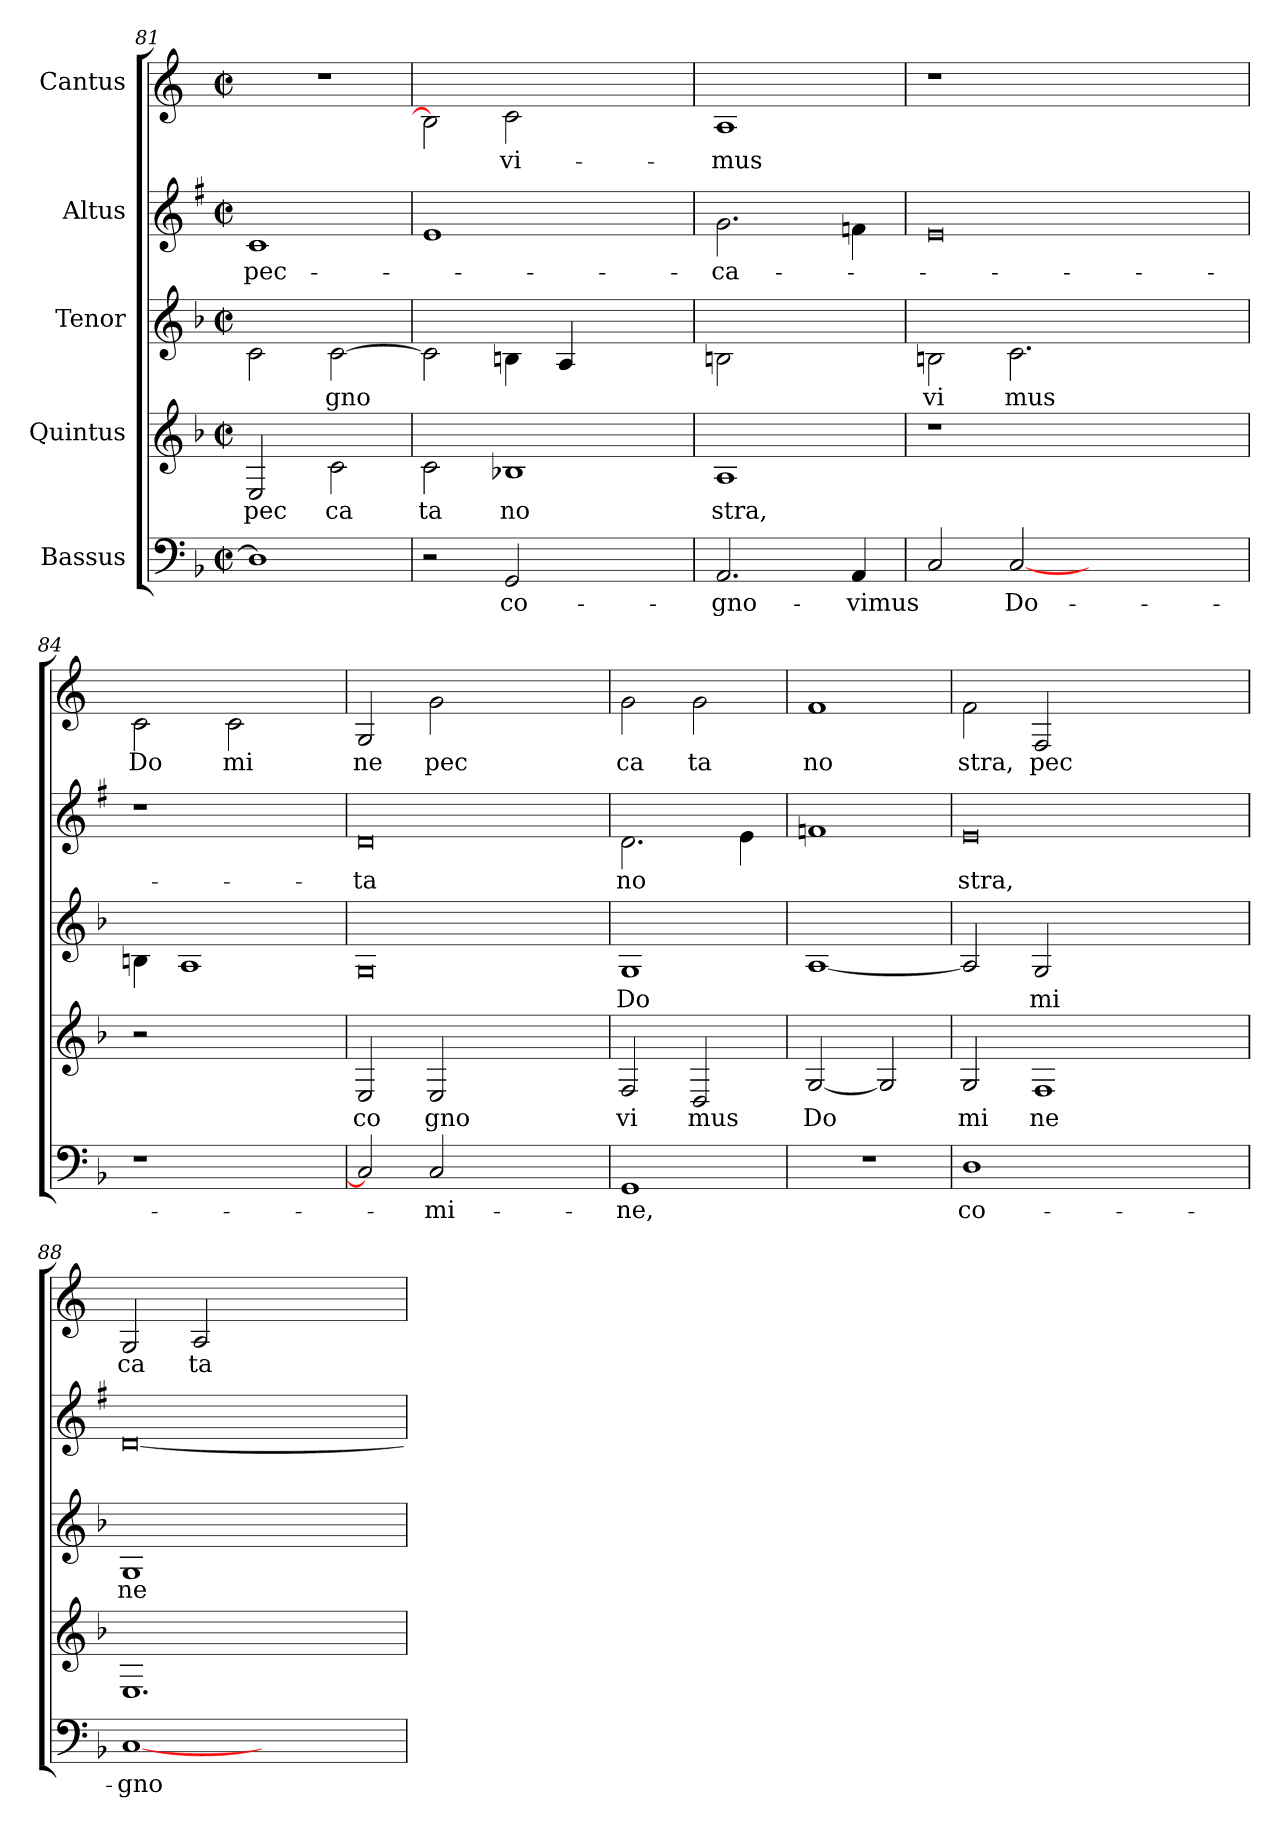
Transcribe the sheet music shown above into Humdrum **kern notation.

**kern	**text	**kern	**text	**kern	**text	**kern	**text	**kern	**text
*part5	*part5	*part4	*part4	*part3	*part3	*part2	*part2	*part1	*part1
*staff5	*staff5	*staff4	*staff4	*staff3	*staff3	*staff2	*staff2	*staff1	*staff1
*I"Bassus	*	*I"Quintus	*	*I"Tenor	*	*I"Altus	*	*I"Cantus	*
*clefF4	*	*clefG2	*	*clefG2	*	*clefG2	*	*clefG2	*
*k[b-]	*	*k[b-]	*	*k[b-]	*	*k[f#]	*	*k[]	*
*F:	*	*F:	*	*F:	*	*G:	*	*C:	*
*M2/2	*	*M2/2	*	*M2/2	*	*M2/2	*	*M2/2	*
*met(c|)	*	*met(c|)	*	*met(c|)	*	*met(c|)	*	*met(c|)	*
=81	=81	=81	=81	=81	=81	=81	=81	=81	=81
!	!	!	!LO:LY:b	!	!	!	!LO:LY:b	!	!
1D]	.	2E/	pec	2c\	.	1c	pec-	1r	.
!	!	!	!LO:LY:b	!	!LO:LY:b	!	!	!	!
.	.	2c\	ca	[2c\	gno	.	.	.	.
!!LO:LB:g=z
=82	=82	=82	=82	=82	=82	=82	=82	=82	=82
!	!	!	!LO:LY:b	!	!	!	!	!	!
2r	.	2c\	ta	2c\]	.	1e	.	2B\]	.
!	!LO:LY:b	!	!LO:LY:b	!	!	!	!	!	!LO:LY:b
2GG/	co-	1B-X	no	4Bn\	.	.	.	2c\	-vi-
.	.	.	.	4A/	.	.	.	.	.
2ryy	.	.	.	2ryy	.	2ryy	.	2ryy	.
=83	=83	=83	=83	=83	=83	=83	=83	=83	=83
!	!LO:LY:b	!	!LO:LY:b	!	!	!	!LO:LY:b	!	!LO:LY:b
2.AA/	-gno-	1A	stra,	2Bn\	.	2.g\	-ca-	1A	-mus
.	.	.	.	2ryy	.	.	.	.	.
!	!LO:LY:b	!	!	!	!	!	!	!	!
4AA/	-vimus	.	.	.	.	4fn\	.	.	.
!!LO:LB:g=z
=83A	=83A	=83A	=83A	=83A	=83A	=83A	=83A	=83A	=83A
!	!	!	!	!	!LO:LY:b	!	!	!	!
2C/	.	1r	.	2Bn\	vi	0e	.	1r	.
!	!LO:LY:b	!	!	!	!LO:LY:b	!	!	!	!
[2C/	Do-	.	.	2.c\	mus	.	.	.	.
1ryy	.	1ryy	.	.	.	.	.	1ryy	.
.	.	.	.	2.ryy	.	.	.	.	.
!!LO:LB:g=z
=84	=84	=84	=84	=84	=84	=84	=84	=84	=84
!	!	!	!	!	!	!	!	!	!LO:LY:b
1r	.	2r	.	4Bn\	.	1r	.	2c\	Do
.	.	.	.	1A	.	.	.	.	.
!	!	!	!	!	!	!	!	!	!LO:LY:b
.	.	2.ryy	.	.	.	.	.	2c\	mi
4ryy	.	.	.	.	.	4ryy	.	4ryy	.
!!LO:LB:g=z
=85A	=85A	=85A	=85A	=85A	=85A	=85A	=85A	=85A	=85A
!	!	!	!LO:LY:b	!	!	!	!LO:LY:b	!	!LO:LY:b
2C/]	.	2E/	co	0G	.	0d	-ta	2G/	ne
!	!LO:LY:b	!	!LO:LY:b	!	!	!	!	!	!LO:LY:b
2C/	-mi-	2E/	gno	.	.	.	.	2g\	pec
1ryy	.	1ryy	.	.	.	.	.	1ryy	.
=86A	=86A	=86A	=86A	=86A	=86A	=86A	=86A	=86A	=86A
!	!LO:LY:b	!	!LO:LY:b	!	!LO:LY:b	!	!LO:LY:b	!	!LO:LY:b
1GG	-ne,	2F/	vi	1G	Do	2.d\	no	2g\	ca
!	!	!	!LO:LY:b	!	!	!	!	!	!LO:LY:b
.	.	2D/	mus	.	.	.	.	2g\	ta
.	.	.	.	.	.	4e\	.	.	.
=86B	=86B	=86B	=86B	=86B	=86B	=86B	=86B	=86B	=86B
!	!	!	!LO:LY:b	!	!	!	!	!	!LO:LY:b
1r	.	[2G/	Do	[1A	.	1fn	.	1f	no
.	.	2G/]	.	.	.	.	.	.	.
!!LO:LB:g=z
=87A	=87A	=87A	=87A	=87A	=87A	=87A	=87A	=87A	=87A
!	!LO:LY:b	!	!LO:LY:b	!	!	!	!LO:LY:b	!	!LO:LY:b
1D	co-	2G/	mi	2A/]	.	0e	stra,	2f\	stra,
!	!	!	!LO:LY:b	!	!LO:LY:b	!	!	!	!LO:LY:b
.	.	1F	ne	2G/	mi	.	.	2F/	pec
1ryy	.	.	.	1ryy	.	.	.	1ryy	.
.	.	2ryy	.	.	.	.	.	.	.
=88	=88	=88	=88	=88	=88	=88	=88	=88	=88
!	!LO:LY:b	!	!	!	!LO:LY:b	!	!	!	!LO:LY:b
[1C	-gno	1.E	.	1G	ne	[0d	.	2G/	ca
!	!	!	!	!	!	!	!	!	!LO:LY:b
.	.	.	.	.	.	.	.	2A/	ta
1ryy	.	.	.	1ryy	.	.	.	1ryy	.
.	.	2ryy	.	.	.	.	.	.	.
=	=	=	=	=	=	=	=	=	=
*-	*-	*-	*-	*-	*-	*-	*-	*-	*-
